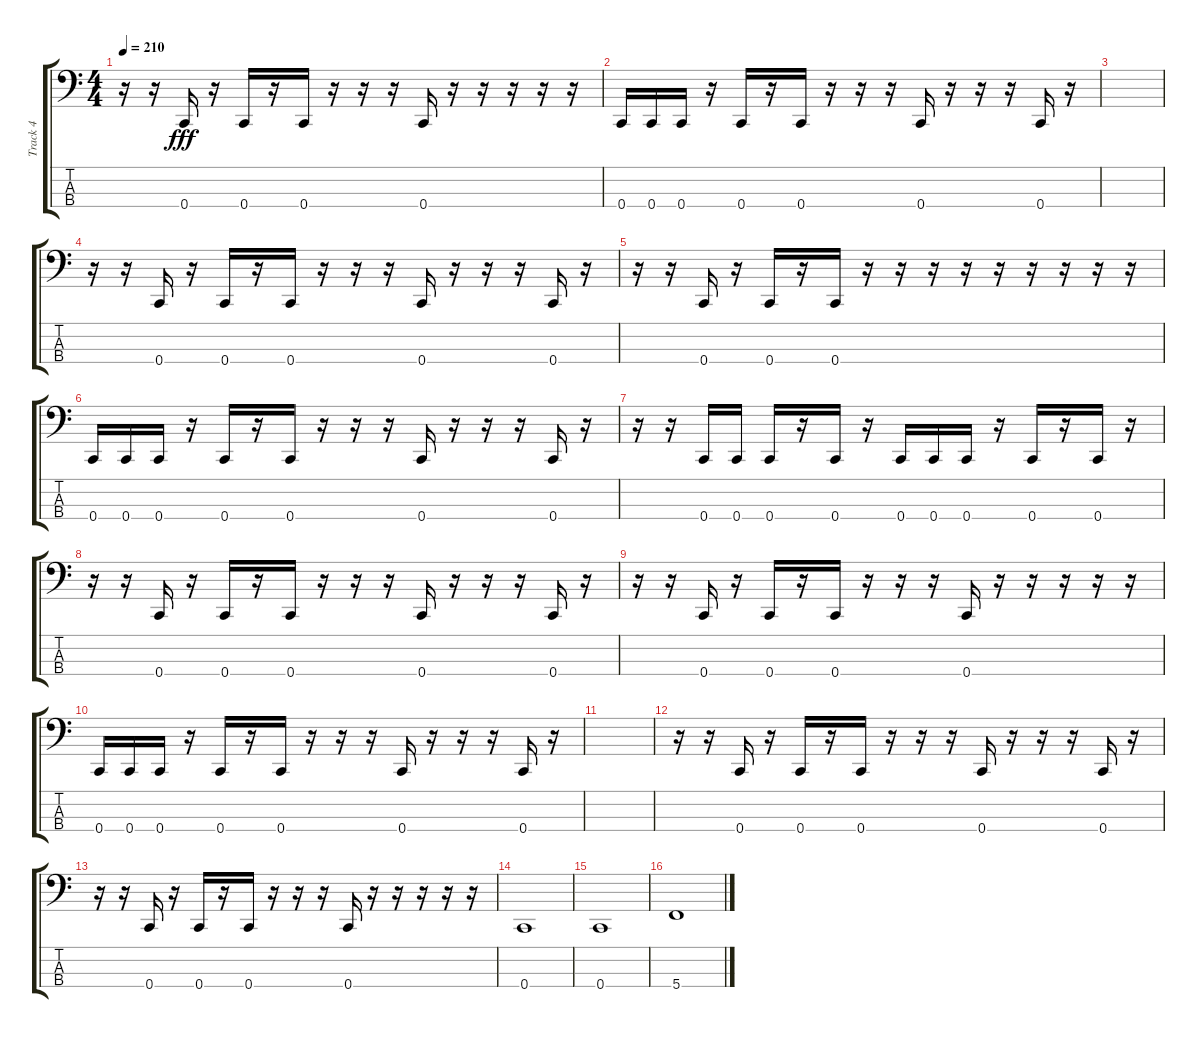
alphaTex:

\track ("Track 4" "Track 4") {instrument electricbasspick}
\staff {score tabs}
\tuning (G2 C2 G1 C1) {hide}
\ts (4 4)
\tempo 210
\clef f4
\ks c
r.16{dy fff} r.16 0.4.16 r.16 0.4.16 r.16 0.4.16 r.16 r.16 r.16 0.4.16 r.16 r.16 r.16 r.16 r.16 |
0.4.16 0.4.16 0.4.16 r.16 0.4.16 r.16 0.4.16 r.16 r.16 r.16 0.4.16 r.16 r.16 r.16 0.4.16 r.16 |
|
r.16 r.16 0.4.16 r.16 0.4.16 r.16 0.4.16 r.16 r.16 r.16 0.4.16 r.16 r.16 r.16 0.4.16 r.16 |
r.16 r.16 0.4.16 r.16 0.4.16 r.16 0.4.16 r.16 r.16 r.16 r.16 r.16 r.16 r.16 r.16 r.16 |
0.4.16 0.4.16 0.4.16 r.16 0.4.16 r.16 0.4.16 r.16 r.16 r.16 0.4.16 r.16 r.16 r.16 0.4.16 r.16 |
r.16 r.16 0.4.16 0.4.16 0.4.16 r.16 0.4.16 r.16 0.4.16 0.4.16 0.4.16 r.16 0.4.16 r.16 0.4.16 r.16 |
r.16 r.16 0.4.16 r.16 0.4.16 r.16 0.4.16 r.16 r.16 r.16 0.4.16 r.16 r.16 r.16 0.4.16 r.16 |
r.16 r.16 0.4.16 r.16 0.4.16 r.16 0.4.16 r.16 r.16 r.16 0.4.16 r.16 r.16 r.16 r.16 r.16 |
0.4.16 0.4.16 0.4.16 r.16 0.4.16 r.16 0.4.16 r.16 r.16 r.16 0.4.16 r.16 r.16 r.16 0.4.16 r.16 |
|
r.16 r.16 0.4.16 r.16 0.4.16 r.16 0.4.16 r.16 r.16 r.16 0.4.16 r.16 r.16 r.16 0.4.16 r.16 |
r.16 r.16 0.4.16 r.16 0.4.16 r.16 0.4.16 r.16 r.16 r.16 0.4.16 r.16 r.16 r.16 r.16 r.16 |
0.4.1 |
0.4.1 |
5.4.1
